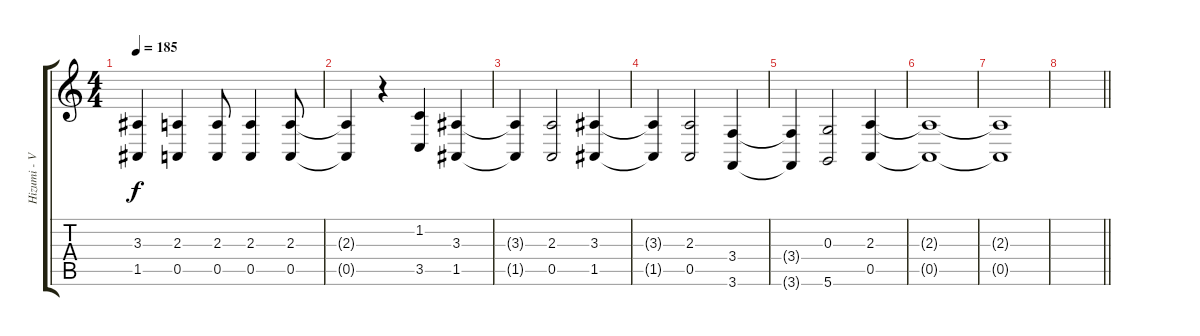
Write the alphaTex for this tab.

\track ("Hizumi - Vocals" "Hizumi - V") {instrument lead6voice}
\staff {score tabs}
\tuning (E4 B3 G3 D3 A2 D2) {hide}
\ts (4 4)
\tempo 185
\clef g2
\ks c
(3.3 1.5).4{dy f} (2.3 0.5).4 (2.3 0.5).8 (2.3 0.5).4 (2.3 0.5).8 |
(2.3{t} 0.5{t}).4 r.4 (1.2 3.5).4 (3.3 1.5).4 |
(3.3{t} 1.5{t}).4 (2.3 0.5).2 (3.3 1.5).4 |
(3.3{t} 1.5{t}).4 (2.3 0.5).2 (3.4 3.6).4 |
(3.4{t} 3.6{t}).4 (0.3 5.6).2 (2.3 0.5).4 |
(2.3{t} 0.5{t}).1 |
(2.3{t} 0.5{t}).1 |
\barLineRight lightlight
